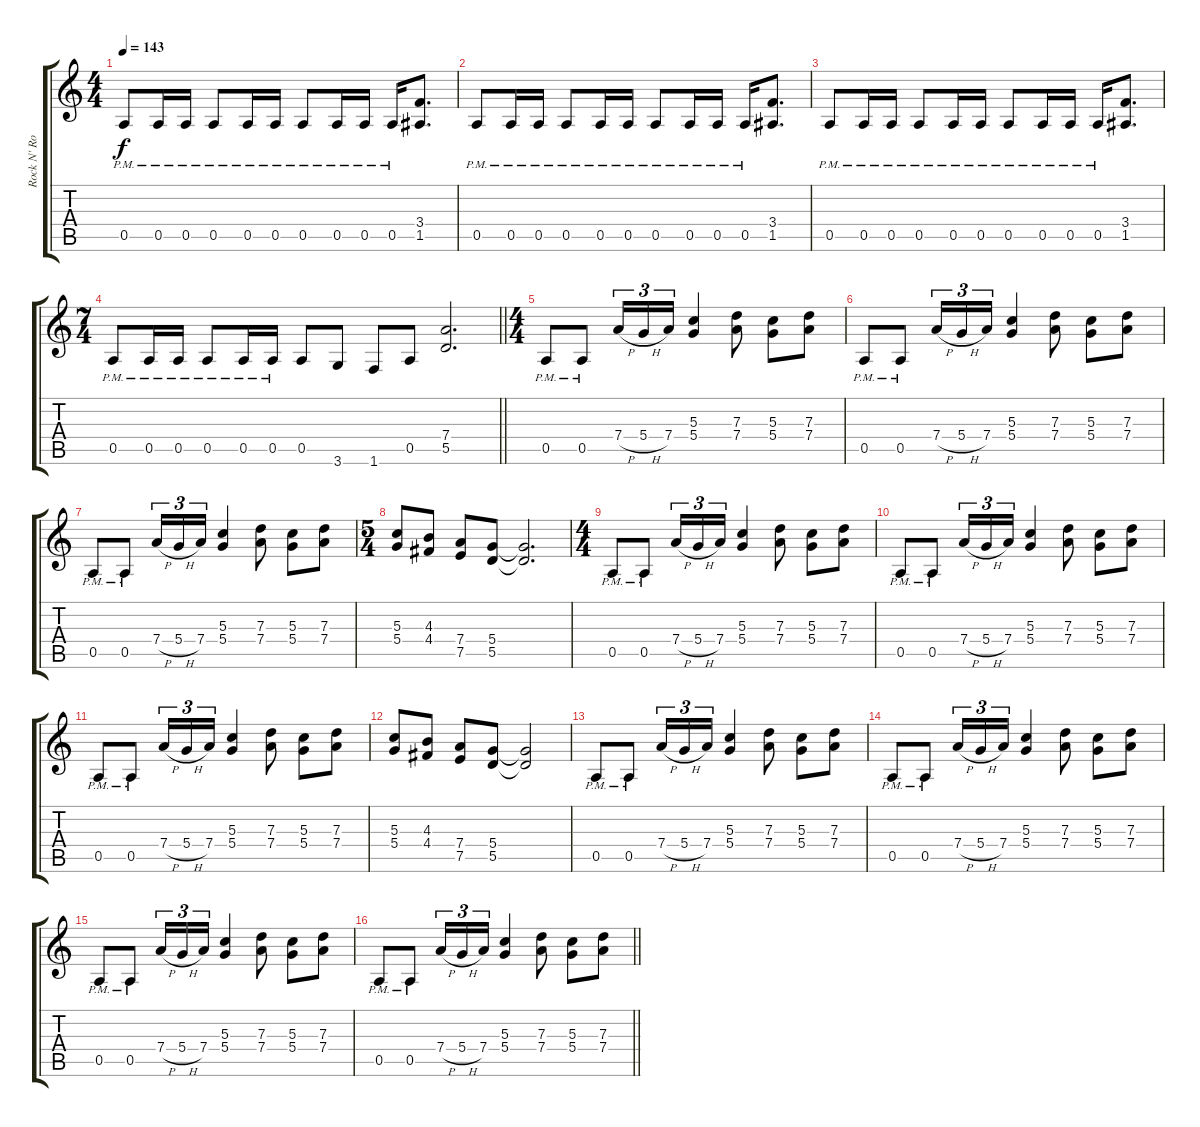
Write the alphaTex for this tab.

\track ("Rock N' Rolf" "Rock N' Ro") {instrument distortionguitar}
\staff {score tabs}
\tuning (E4 B3 G3 D3 A2 E2) {hide}
\ts (4 4)
\tempo 143
\clef g2
\ks c
0.5{pm}.8{dy f} 0.5{pm}.16 0.5{pm}.16 0.5{pm}.8 0.5{pm}.16 0.5{pm}.16 0.5{pm}.8 0.5{pm}.16 0.5{pm}.16 0.5{pm}.16 (3.4 1.5).8{d} |
0.5{pm}.8 0.5{pm}.16 0.5{pm}.16 0.5{pm}.8 0.5{pm}.16 0.5{pm}.16 0.5{pm}.8 0.5{pm}.16 0.5{pm}.16 0.5{pm}.16 (3.4 1.5).8{d} |
0.5{pm}.8 0.5{pm}.16 0.5{pm}.16 0.5{pm}.8 0.5{pm}.16 0.5{pm}.16 0.5{pm}.8 0.5{pm}.16 0.5{pm}.16 0.5{pm}.16 (3.4 1.5).8{d} |
\ts (7 4)
\barLineRight lightlight
0.5{pm}.8 0.5{pm}.16 0.5{pm}.16 0.5{pm}.8 0.5{pm}.16 0.5{pm}.16 0.5.8 3.6.8 1.6.8 0.5.8 (7.4 5.5).2{d} |
\ts (4 4)
0.5{pm}.8 0.5{pm}.8 7.4{h}.16{tu (3 2)} 5.4{h}.16{tu (3 2)} 7.4.16{tu (3 2)} (5.3 5.4).4 (7.3 7.4).8 (5.3 5.4).8 (7.3 7.4).8 |
0.5{pm}.8 0.5{pm}.8 7.4{h}.16{tu (3 2)} 5.4{h}.16{tu (3 2)} 7.4.16{tu (3 2)} (5.3 5.4).4 (7.3 7.4).8 (5.3 5.4).8 (7.3 7.4).8 |
0.5{pm}.8 0.5{pm}.8 7.4{h}.16{tu (3 2)} 5.4{h}.16{tu (3 2)} 7.4.16{tu (3 2)} (5.3 5.4).4 (7.3 7.4).8 (5.3 5.4).8 (7.3 7.4).8 |
\ts (5 4)
(5.3 5.4).8 (4.3 4.4).8 (7.4 7.5).8 (5.4 5.5).8 (5.4{t} 5.5{t}).2{d} |
\ts (4 4)
0.5{pm}.8 0.5{pm}.8 7.4{h}.16{tu (3 2)} 5.4{h}.16{tu (3 2)} 7.4.16{tu (3 2)} (5.3 5.4).4 (7.3 7.4).8 (5.3 5.4).8 (7.3 7.4).8 |
0.5{pm}.8 0.5{pm}.8 7.4{h}.16{tu (3 2)} 5.4{h}.16{tu (3 2)} 7.4.16{tu (3 2)} (5.3 5.4).4 (7.3 7.4).8 (5.3 5.4).8 (7.3 7.4).8 |
0.5{pm}.8 0.5{pm}.8 7.4{h}.16{tu (3 2)} 5.4{h}.16{tu (3 2)} 7.4.16{tu (3 2)} (5.3 5.4).4 (7.3 7.4).8 (5.3 5.4).8 (7.3 7.4).8 |
(5.3 5.4).8 (4.3 4.4).8 (7.4 7.5).8 (5.4 5.5).8 (5.4{t} 5.5{t}).2 |
0.5{pm}.8 0.5{pm}.8 7.4{h}.16{tu (3 2)} 5.4{h}.16{tu (3 2)} 7.4.16{tu (3 2)} (5.3 5.4).4 (7.3 7.4).8 (5.3 5.4).8 (7.3 7.4).8 |
0.5{pm}.8 0.5{pm}.8 7.4{h}.16{tu (3 2)} 5.4{h}.16{tu (3 2)} 7.4.16{tu (3 2)} (5.3 5.4).4 (7.3 7.4).8 (5.3 5.4).8 (7.3 7.4).8 |
0.5{pm}.8 0.5{pm}.8 7.4{h}.16{tu (3 2)} 5.4{h}.16{tu (3 2)} 7.4.16{tu (3 2)} (5.3 5.4).4 (7.3 7.4).8 (5.3 5.4).8 (7.3 7.4).8 |
\barLineRight lightlight
0.5{pm}.8 0.5{pm}.8 7.4{h}.16{tu (3 2)} 5.4{h}.16{tu (3 2)} 7.4.16{tu (3 2)} (5.3 5.4).4 (7.3 7.4).8 (5.3 5.4).8 (7.3 7.4).8
